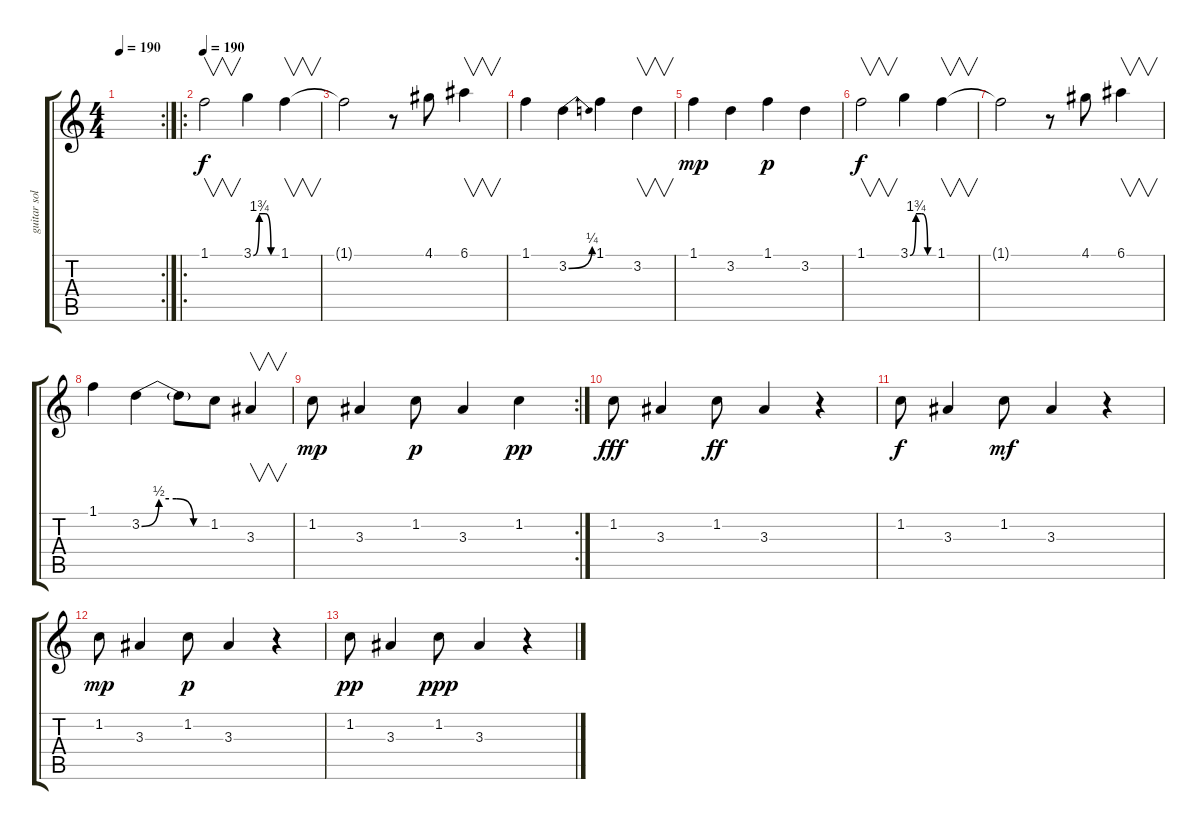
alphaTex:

\track ("guitar solo" "guitar sol") {instrument overdrivenguitar}
\staff {score tabs}
\tuning (E4 B3 G3 D3 A2 E2) {hide}
\rc 2
\ts (4 4)
\tempo 190
\clef g2
\ks c
|
\ro
\tempo 190
1.1.2{v dy f} 3.1{be (custom 0 0 15 7 30 7 45 0 60 0)}.4 1.1.4{v} |
1.1{t}.2 r.8 4.1.8 6.1.4{v} |
1.1.4 3.2{be (bend 0 0 60 1)}.4 1.1.4 3.2.4{v} |
1.1.4{dy mp} 3.2.4 1.1.4{dy p} 3.2.4 |
1.1.2{v dy f} 3.1{be (custom 0 0 15 7 30 7 45 0 60 0)}.4 1.1.4{v} |
1.1{t}.2 r.8 4.1.8 6.1.4{v} |
1.1.4 3.2{be (custom 0 0 15 2 30 2 45 0 60 0)}.4 3.2{t}.8 1.2.8 3.3.4{v} |
\rc 2
1.2.8{dy mp} 3.3.4 1.2.8{dy p} 3.3.4 1.2.4{dy pp} |
1.2.8{dy fff} 3.3.4 1.2.8{dy ff} 3.3.4 r.4 |
1.2.8{dy f} 3.3.4 1.2.8{dy mf} 3.3.4 r.4 |
1.2.8{dy mp} 3.3.4 1.2.8{dy p} 3.3.4 r.4 |
1.2.8{dy pp} 3.3.4 1.2.8{dy ppp} 3.3.4 r.4
